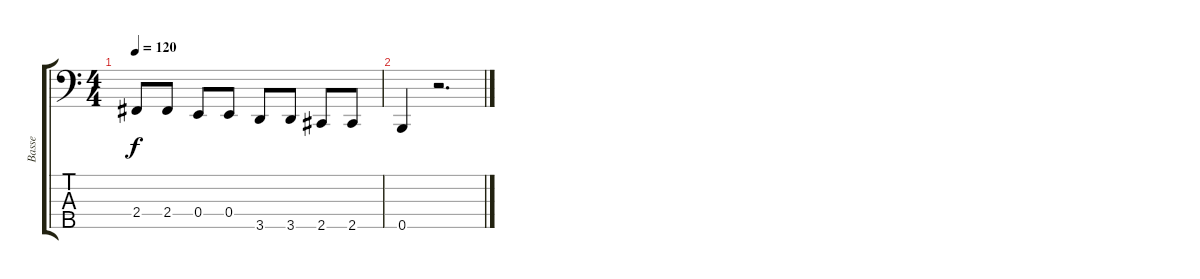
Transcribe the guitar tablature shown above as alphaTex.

\track ("Basse" "Basse") {instrument electricbassfinger}
\staff {score tabs}
\tuning (G2 D2 A1 E1 B0) {hide}
\ts (4 4)
\tempo 120
\clef f4
\ks c
2.4.8{dy f} 2.4.8 0.4.8 0.4.8 3.5.8 3.5.8 2.5.8 2.5.8 |
0.5.4 r.2{d}
